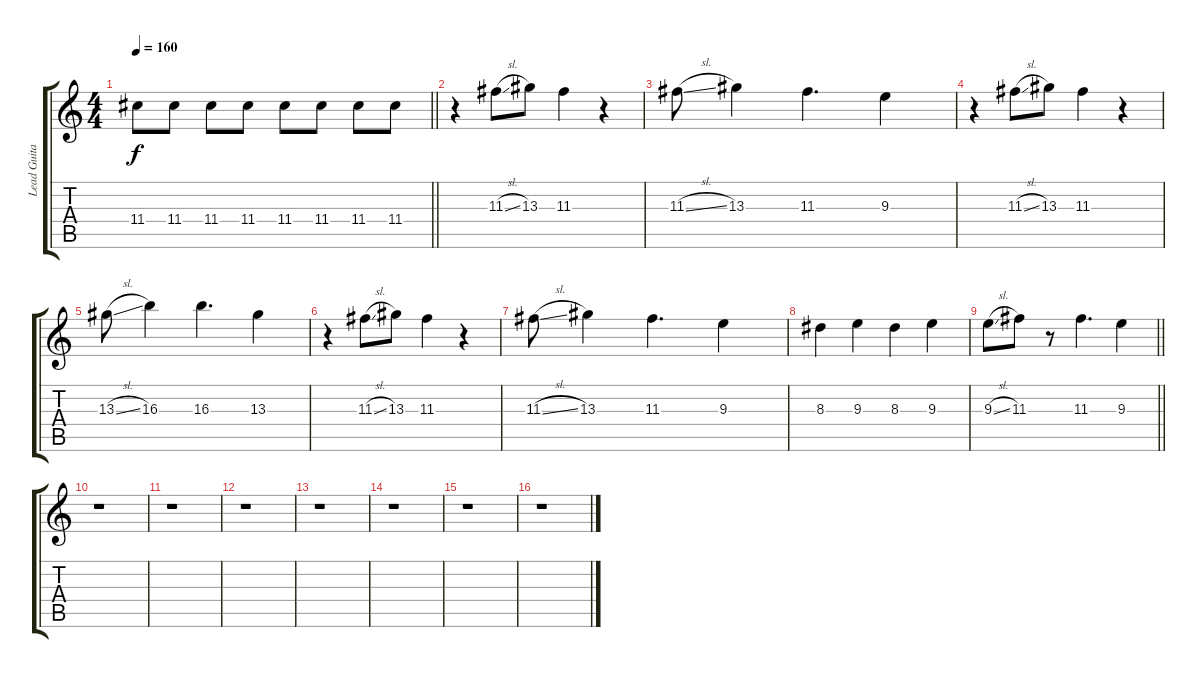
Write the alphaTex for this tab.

\track ("Lead Guitar" "Lead Guita") {instrument distortionguitar}
\staff {score tabs}
\tuning (E4 B3 G3 D3 A2 E2) {hide}
\ts (4 4)
\tempo 160
\clef g2
\barLineRight lightlight
\ks c
11.4.8{dy f} 11.4.8 11.4.8 11.4.8 11.4.8 11.4.8 11.4.8 11.4.8 |
r.4 11.3{sl}.8 13.3.8 11.3.4 r.4 |
11.3{sl}.8 13.3.4 11.3.4{d} 9.3.4 |
r.4 11.3{sl}.8 13.3.8 11.3.4 r.4 |
13.3{sl}.8 16.3.4 16.3.4{d} 13.3.4 |
r.4 11.3{sl}.8 13.3.8 11.3.4 r.4 |
11.3{sl}.8 13.3.4 11.3.4{d} 9.3.4 |
8.3.4 9.3.4 8.3.4 9.3.4 |
\barLineRight lightlight
9.3{sl}.8 11.3.8 r.8 11.3.4{d} 9.3.4 |
r.1 |
r.1 |
r.1 |
r.1 |
r.1 |
r.1 |
r.1
